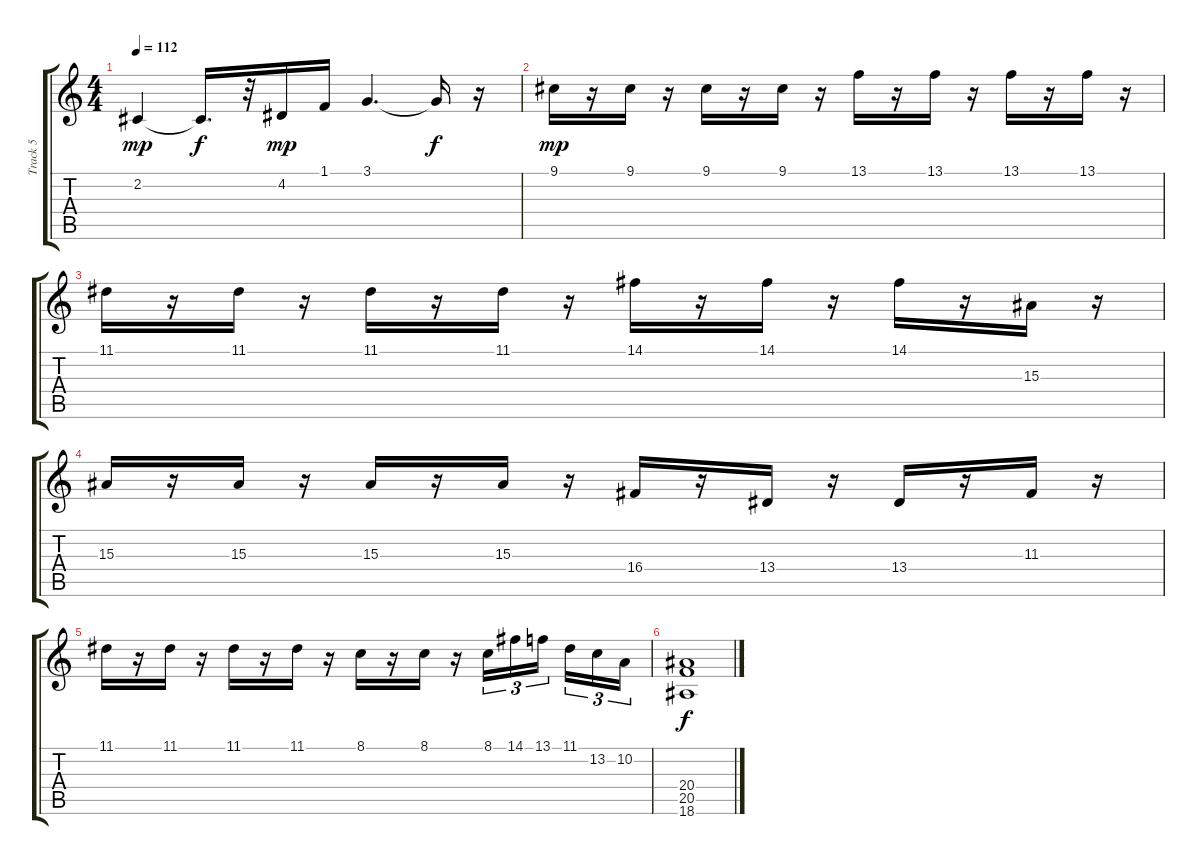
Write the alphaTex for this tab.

\track ("Track 5" "Track 5") {instrument stringensemble1}
\staff {score tabs}
\tuning (E4 B3 G3 D3 A2 E2) {hide}
\ts (4 4)
\tempo 112
\clef g2
\ks c
2.2.4{dy mp} 2.2{t}.16{d dy f} r.32 4.2.16{dy mp} 1.1.16 3.1.4{d} 3.1{t}.16{dy f} r.16 |
9.1.16{dy mp} r.16 9.1.16 r.16 9.1.16 r.16 9.1.16 r.16 13.1.16 r.16 13.1.16 r.16 13.1.16 r.16 13.1.16 r.16 |
11.1.16 r.16 11.1.16 r.16 11.1.16 r.16 11.1.16 r.16 14.1.16 r.16 14.1.16 r.16 14.1.16 r.16 15.3.16 r.16 |
15.3.16 r.16 15.3.16 r.16 15.3.16 r.16 15.3.16 r.16 16.4.16 r.16 13.4.16 r.16 13.4.16 r.16 11.3.16 r.16 |
11.1.16 r.16 11.1.16 r.16 11.1.16 r.16 11.1.16 r.16 8.1.16 r.16 8.1.16 r.16 8.1.16{tu (3 2)} 14.1.16{tu (3 2)} 13.1.16{tu (3 2) beam splitsecondary} 11.1.16{tu (3 2)} 13.2.16{tu (3 2)} 10.2.16{tu (3 2)} |
(20.4 20.5 18.6).1{dy f}
